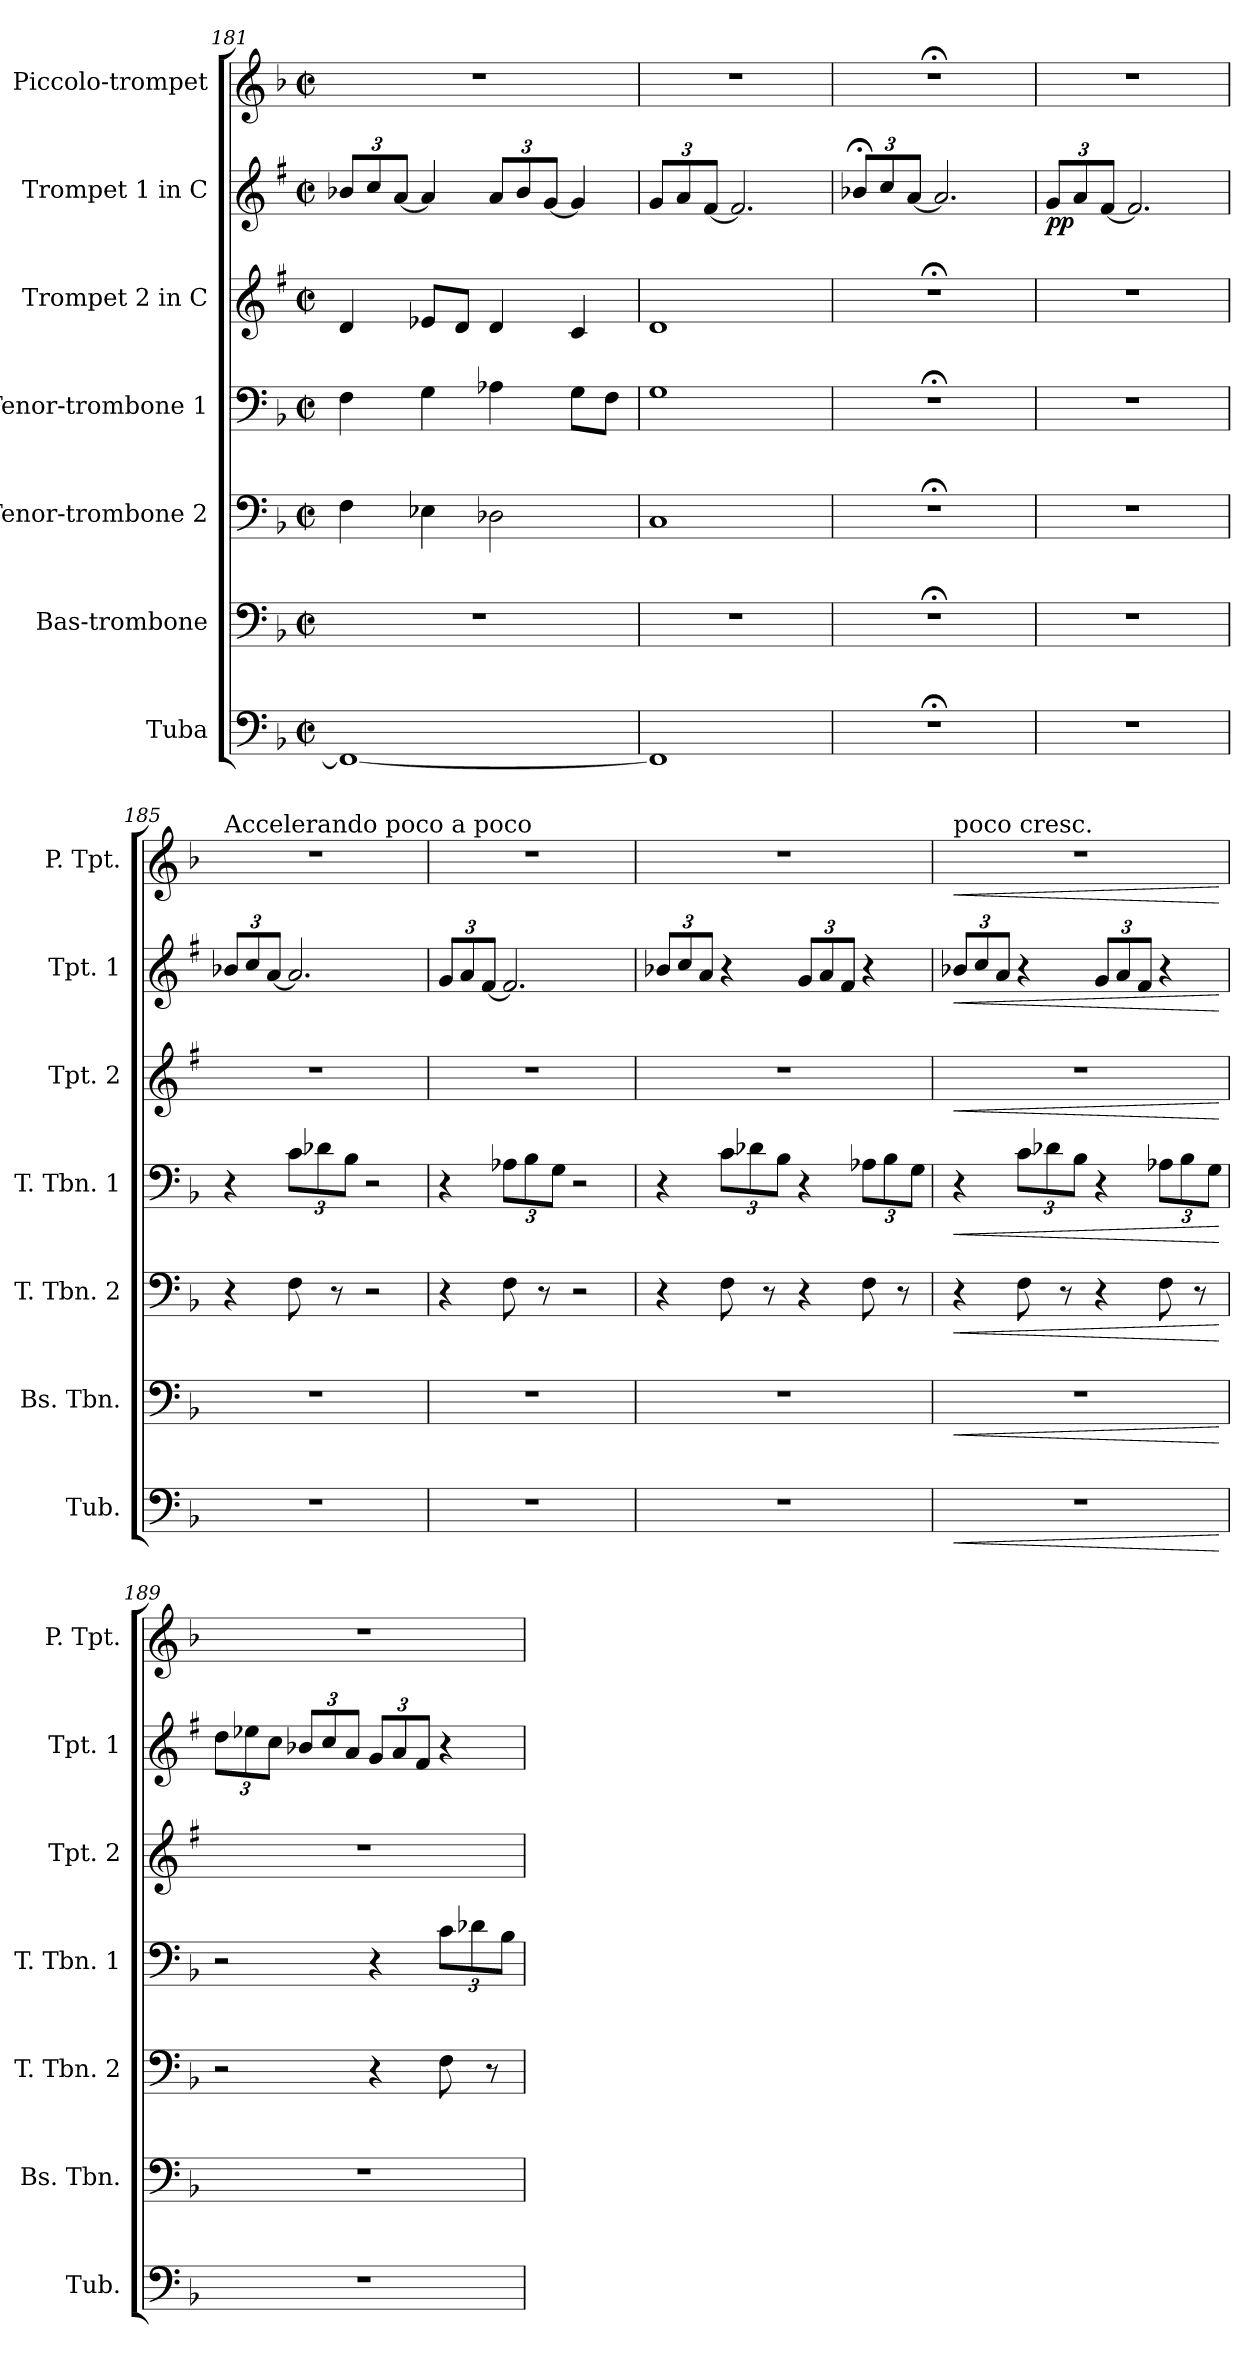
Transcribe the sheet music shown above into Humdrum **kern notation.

**kern	**dynam	**kern	**dynam	**kern	**dynam	**kern	**dynam	**kern	**dynam	**kern	**dynam	**kern	**dynam
*part7	*part7	*part6	*part6	*part5	*part5	*part4	*part4	*part3	*part3	*part2	*part2	*part1	*part1
*staff7	*staff7	*staff6	*staff6	*staff5	*staff5	*staff4	*staff4	*staff3	*staff3	*staff2	*staff2	*staff1	*staff1
*I"Tuba	*	*I"Bas-trombone	*	*I"Tenor-trombone 2	*	*I"Tenor-trombone 1	*	*I"Trompet 2 in C	*	*I"Trompet 1 in C	*	*I"Piccolo-trompet	*
*I'Tub.	*	*I'Bs. Tbn.	*	*I'T. Tbn. 2	*	*I'T. Tbn. 1	*	*I'Tpt. 2	*	*I'Tpt. 1	*	*I'P. Tpt.	*
*clefF4	*	*clefF4	*	*clefF4	*	*clefF4	*	*clefG2	*	*clefG2	*	*clefG2	*
*	*	*	*	*	*	*	*	*ITrd1c2	*	*ITrd1c2	*	*ITrd-6c-10	*
*k[b-]	*	*k[b-]	*	*k[b-]	*	*k[b-]	*	*k[b-]	*	*k[b-]	*	*k[b-e-a-]	*
*M2/2	*	*M2/2	*	*M2/2	*	*M2/2	*	*M2/2	*	*M2/2	*	*M2/2	*
*met(c|)	*	*met(c|)	*	*met(c|)	*	*met(c|)	*	*met(c|)	*	*met(c|)	*	*met(c|)	*
*	*	*	*	*	*	*	*	*	*	*Xbrackettup	*	*	*
=181	=181	=181	=181	=181	=181	=181	=181	=181	=181	=181	=181	=181	=181
1FF_	.	1r	.	4F\	.	4F\	.	4c/	.	12a-X/L	.	1r	.
.	.	.	.	.	.	.	.	.	.	12b-/	.	.	.
.	.	.	.	.	.	.	.	.	.	[12g/J	.	.	.
.	.	.	.	4E-X\	.	4G\	.	8d-X/L	.	4g/]	.	.	.
.	.	.	.	.	.	.	.	8c/J	.	.	.	.	.
.	.	.	.	2D-X\	.	4A-X\	.	4c/	.	12g/L	.	.	.
.	.	.	.	.	.	.	.	.	.	12a-/	.	.	.
.	.	.	.	.	.	.	.	.	.	[12f/J	.	.	.
.	.	.	.	.	.	8G\L	.	4B-/	.	4f/]	.	.	.
.	.	.	.	.	.	8F\J	.	.	.	.	.	.	.
=182	=182	=182	=182	=182	=182	=182	=182	=182	=182	=182	=182	=182	=182
1FF]	.	1r	.	1C	.	1G	.	1c	.	12f/L	.	1r	.
.	.	.	.	.	.	.	.	.	.	12g/	.	.	.
.	.	.	.	.	.	.	.	.	.	[12e/J	.	.	.
.	.	.	.	.	.	.	.	.	.	2.e/]	.	.	.
=183	=183	=183	=183	=183	=183	=183	=183	=183	=183	=183	=183	=183	=183
1r;<	.	1r;<	.	1r;<	.	1r;<	.	1r;<	.	12a-X;</L	.	1r;<	.
.	.	.	.	.	.	.	.	.	.	12b-/	.	.	.
.	.	.	.	.	.	.	.	.	.	[12g/J	.	.	.
.	.	.	.	.	.	.	.	.	.	2.g/]	.	.	.
=184	=184	=184	=184	=184	=184	=184	=184	=184	=184	=184	=184	=184	=184
!	!	!	!	!	!	!	!	!	!	!	!LO:DY:b	!	!
1r	.	1r	.	1r	.	1r	.	1r	.	12f/L	pp	1r	.
.	.	.	.	.	.	.	.	.	.	12g/	.	.	.
.	.	.	.	.	.	.	.	.	.	[12e/J	.	.	.
.	.	.	.	.	.	.	.	.	.	2.e/]	.	.	.
=185	=185	=185	=185	=185	=185	=185	=185	=185	=185	=185	=185	=185	=185
!	!	!	!	!	!	!	!	!	!	!	!	!LO:TX:t=Accelerando                            poco           a             poco	!
1r	.	1r	.	4r	.	4r	.	1r	.	12a-X/L	.	1r	.
.	.	.	.	.	.	.	.	.	.	12b-/	.	.	.
.	.	.	.	.	.	.	.	.	.	[12g/J	.	.	.
*	*	*	*	*	*	*Xbrackettup	*	*	*	*	*	*	*
.	.	.	.	8F\	.	12c\L	.	.	.	2.g/]	.	.	.
.	.	.	.	.	.	12d-X\	.	.	.	.	.	.	.
.	.	.	.	8r	.	.	.	.	.	.	.	.	.
.	.	.	.	.	.	12B-\J	.	.	.	.	.	.	.
.	.	.	.	2r	.	2r	.	.	.	.	.	.	.
=186	=186	=186	=186	=186	=186	=186	=186	=186	=186	=186	=186	=186	=186
1r	.	1r	.	4r	.	4r	.	1r	.	12f/L	.	1r	.
.	.	.	.	.	.	.	.	.	.	12g/	.	.	.
.	.	.	.	.	.	.	.	.	.	[12e/J	.	.	.
.	.	.	.	8F\	.	12A-X\L	.	.	.	2.e/]	.	.	.
.	.	.	.	.	.	12B-\	.	.	.	.	.	.	.
.	.	.	.	8r	.	.	.	.	.	.	.	.	.
.	.	.	.	.	.	12G\J	.	.	.	.	.	.	.
.	.	.	.	2r	.	2r	.	.	.	.	.	.	.
!!LO:PB:g=z
=187	=187	=187	=187	=187	=187	=187	=187	=187	=187	=187	=187	=187	=187
1r	.	1r	.	4r	.	4r	.	1r	.	12a-X/L	.	1r	.
.	.	.	.	.	.	.	.	.	.	12b-/	.	.	.
.	.	.	.	.	.	.	.	.	.	12g/J	.	.	.
.	.	.	.	8F\	.	12c\L	.	.	.	4r	.	.	.
.	.	.	.	.	.	12d-X\	.	.	.	.	.	.	.
.	.	.	.	8r	.	.	.	.	.	.	.	.	.
.	.	.	.	.	.	12B-\J	.	.	.	.	.	.	.
.	.	.	.	4r	.	4r	.	.	.	12f/L	.	.	.
.	.	.	.	.	.	.	.	.	.	12g/	.	.	.
.	.	.	.	.	.	.	.	.	.	12e/J	.	.	.
.	.	.	.	8F\	.	12A-X\L	.	.	.	4r	.	.	.
.	.	.	.	.	.	12B-\	.	.	.	.	.	.	.
.	.	.	.	8r	.	.	.	.	.	.	.	.	.
.	.	.	.	.	.	12G\J	.	.	.	.	.	.	.
=188	=188	=188	=188	=188	=188	=188	=188	=188	=188	=188	=188	=188	=188
!	!	!	!	!	!	!	!	!	!	!	!	!LO:TX:t=poco cresc.	!
!	!LO:HP:b	!	!LO:HP:b	!	!LO:HP:b	!	!LO:HP:b	!	!LO:HP:b	!	!LO:HP:b	!	!LO:HP:b
1r	<	1r	<	4r	<	4r	<	1r	<	12a-X/L	<	1r	<
.	.	.	.	.	.	.	.	.	.	12b-/	.	.	.
.	.	.	.	.	.	.	.	.	.	12g/J	.	.	.
.	.	.	.	8F\	.	12c\L	.	.	.	4r	.	.	.
.	.	.	.	.	.	12d-X\	.	.	.	.	.	.	.
.	.	.	.	8r	.	.	.	.	.	.	.	.	.
.	.	.	.	.	.	12B-\J	.	.	.	.	.	.	.
.	.	.	.	4r	.	4r	.	.	.	12f/L	.	.	.
.	.	.	.	.	.	.	.	.	.	12g/	.	.	.
.	.	.	.	.	.	.	.	.	.	12e/J	.	.	.
.	.	.	.	8F\	.	12A-X\L	.	.	.	4r	.	.	.
.	.	.	.	.	.	12B-\	.	.	.	.	.	.	.
.	.	.	.	8r	.	.	.	.	.	.	.	.	.
.	.	.	.	.	.	12G\J	.	.	.	.	.	.	.
.	[	.	[	.	[	.	[	.	[	.	[	.	[
=189	=189	=189	=189	=189	=189	=189	=189	=189	=189	=189	=189	=189	=189
1r	.	1r	.	2r	.	2r	.	1r	.	12cc\L	.	1r	.
.	.	.	.	.	.	.	.	.	.	12dd-X\	.	.	.
.	.	.	.	.	.	.	.	.	.	12b-\J	.	.	.
.	.	.	.	.	.	.	.	.	.	12a-X/L	.	.	.
.	.	.	.	.	.	.	.	.	.	12b-/	.	.	.
.	.	.	.	.	.	.	.	.	.	12g/J	.	.	.
.	.	.	.	4r	.	4r	.	.	.	12f/L	.	.	.
.	.	.	.	.	.	.	.	.	.	12g/	.	.	.
.	.	.	.	.	.	.	.	.	.	12e/J	.	.	.
.	.	.	.	8F\	.	12c\L	.	.	.	4r	.	.	.
.	.	.	.	.	.	12d-X\	.	.	.	.	.	.	.
.	.	.	.	8r	.	.	.	.	.	.	.	.	.
.	.	.	.	.	.	12B-\J	.	.	.	.	.	.	.
=	=	=	=	=	=	=	=	=	=	=	=	=	=
*-	*-	*-	*-	*-	*-	*-	*-	*-	*-	*-	*-	*-	*-
